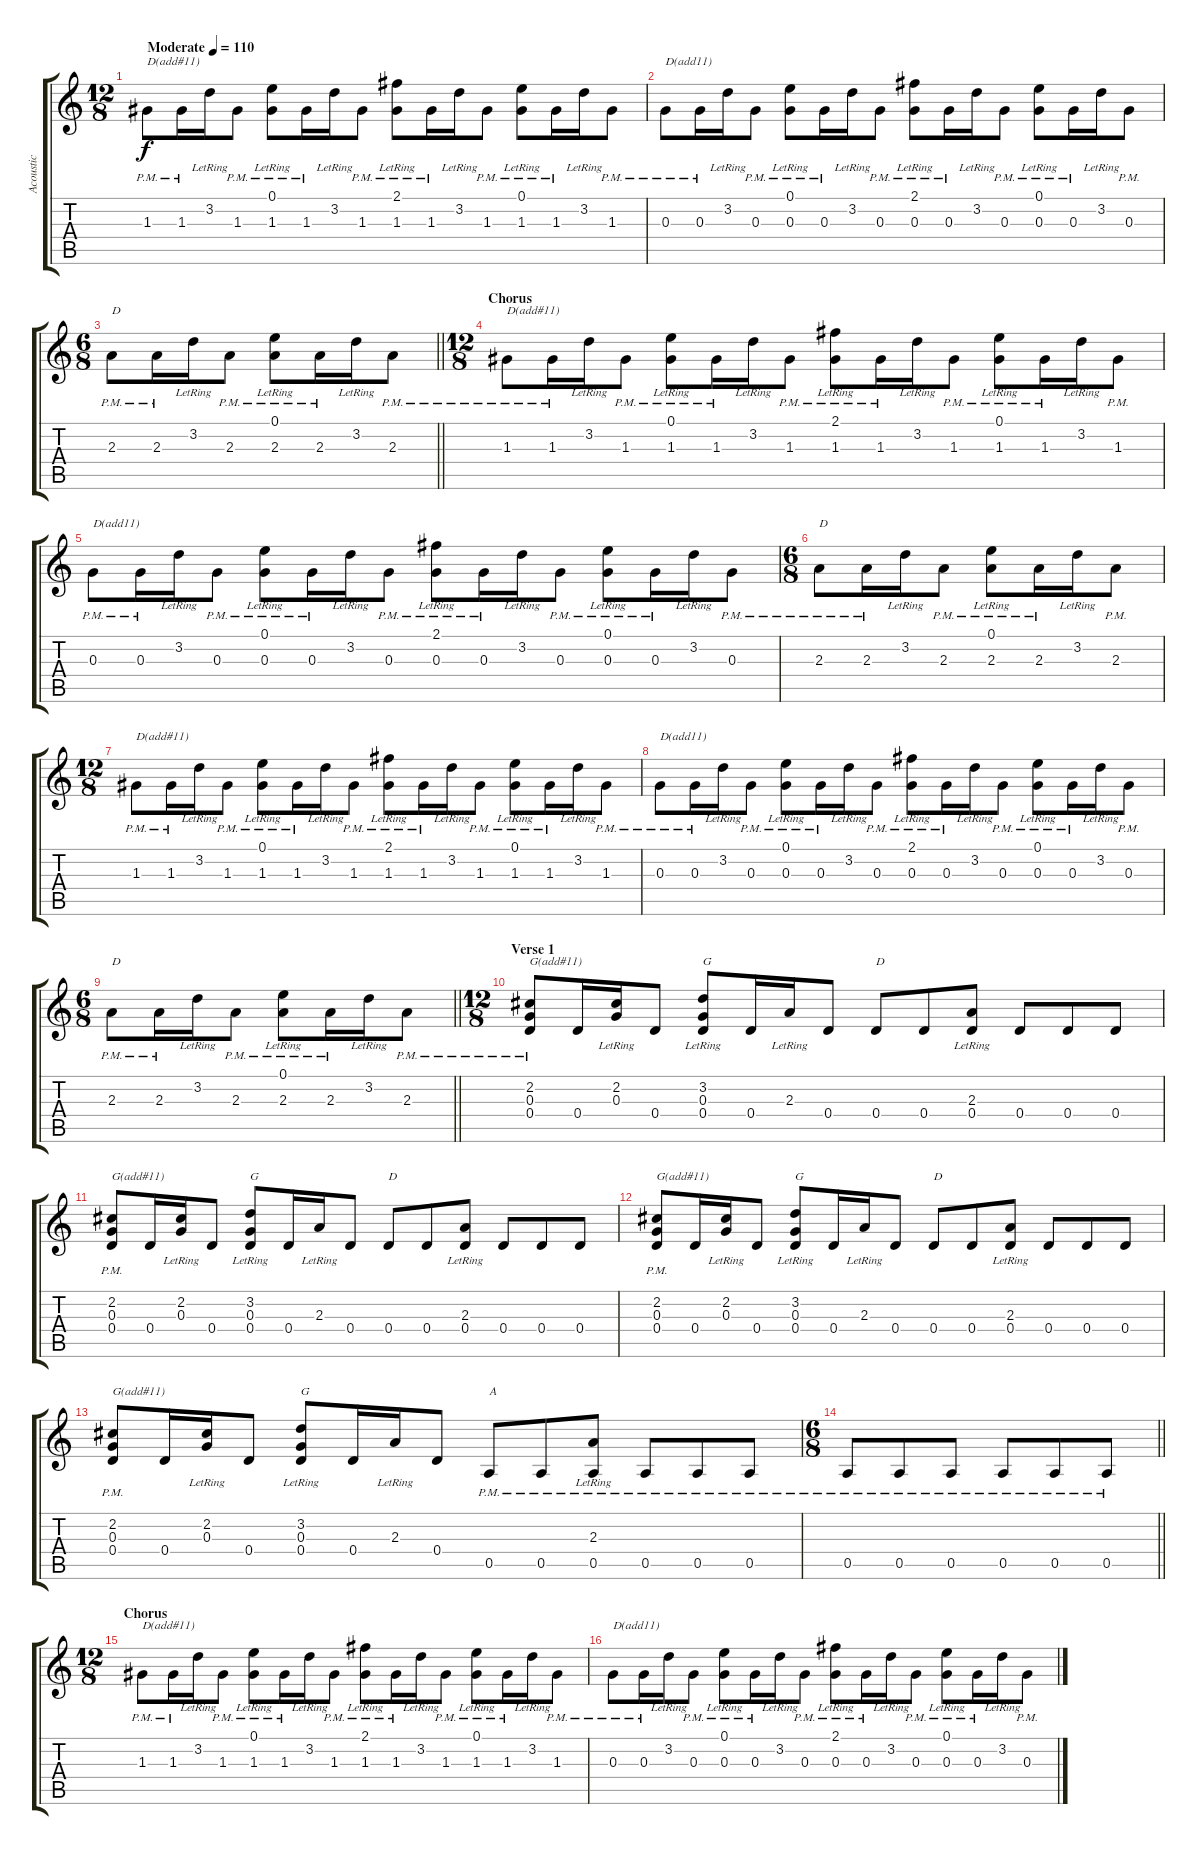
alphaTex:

\track ("Acoustic" "Acoustic") {instrument acousticguitarsteel}
\staff {score tabs}
\tuning (E4 B3 G3 D3 A2 E2) {hide}
\ts (12 8)
\tempo (110 "Moderate")
\clef g2
\ks c
1.3{pm}.8{txt "D(add#11)" dy f instrument acousticguitarsteel} 1.3{pm}.16 3.2{lr}.16 1.3{pm}.8 (0.1{lr} 1.3{pm}).8 1.3{pm}.16 3.2{lr}.16 1.3{pm}.8 (2.1{lr} 1.3{pm}).8 1.3{pm}.16 3.2{lr}.16 1.3{pm}.8 (0.1{lr} 1.3{pm}).8 1.3{pm}.16 3.2{lr}.16 1.3{pm}.8 |
0.3{pm}.8{txt "D(add11)"} 0.3{pm}.16 3.2{lr}.16 0.3{pm}.8 (0.1{lr} 0.3{pm}).8 0.3{pm}.16 3.2{lr}.16 0.3{pm}.8 (2.1{lr} 0.3{pm}).8 0.3{pm}.16 3.2{lr}.16 0.3{pm}.8 (0.1{lr} 0.3{pm}).8 0.3{pm}.16 3.2{lr}.16 0.3{pm}.8 |
\ts (6 8)
\barLineRight lightlight
2.3{pm}.8{txt "D"} 2.3{pm}.16 3.2{lr}.16 2.3{pm}.8 (0.1{lr} 2.3{pm}).8 2.3{pm}.16 3.2{lr}.16 2.3{pm}.8 |
\ts (12 8)
\section ("" "Chorus")
1.3{pm}.8{txt "D(add#11)"} 1.3{pm}.16 3.2{lr}.16 1.3{pm}.8 (0.1{lr} 1.3{pm}).8 1.3{pm}.16 3.2{lr}.16 1.3{pm}.8 (2.1{lr} 1.3{pm}).8 1.3{pm}.16 3.2{lr}.16 1.3{pm}.8 (0.1{lr} 1.3{pm}).8 1.3{pm}.16 3.2{lr}.16 1.3{pm}.8 |
0.3{pm}.8{txt "D(add11)"} 0.3{pm}.16 3.2{lr}.16 0.3{pm}.8 (0.1{lr} 0.3{pm}).8 0.3{pm}.16 3.2{lr}.16 0.3{pm}.8 (2.1{lr} 0.3{pm}).8 0.3{pm}.16 3.2{lr}.16 0.3{pm}.8 (0.1{lr} 0.3{pm}).8 0.3{pm}.16 3.2{lr}.16 0.3{pm}.8 |
\ts (6 8)
2.3{pm}.8{txt "D"} 2.3{pm}.16 3.2{lr}.16 2.3{pm}.8 (0.1{lr} 2.3{pm}).8 2.3{pm}.16 3.2{lr}.16 2.3{pm}.8 |
\ts (12 8)
1.3{pm}.8{txt "D(add#11)"} 1.3{pm}.16 3.2{lr}.16 1.3{pm}.8 (0.1{lr} 1.3{pm}).8 1.3{pm}.16 3.2{lr}.16 1.3{pm}.8 (2.1{lr} 1.3{pm}).8 1.3{pm}.16 3.2{lr}.16 1.3{pm}.8 (0.1{lr} 1.3{pm}).8 1.3{pm}.16 3.2{lr}.16 1.3{pm}.8 |
0.3{pm}.8{txt "D(add11)"} 0.3{pm}.16 3.2{lr}.16 0.3{pm}.8 (0.1{lr} 0.3{pm}).8 0.3{pm}.16 3.2{lr}.16 0.3{pm}.8 (2.1{lr} 0.3{pm}).8 0.3{pm}.16 3.2{lr}.16 0.3{pm}.8 (0.1{lr} 0.3{pm}).8 0.3{pm}.16 3.2{lr}.16 0.3{pm}.8 |
\ts (6 8)
\barLineRight lightlight
2.3{pm}.8{txt "D"} 2.3{pm}.16 3.2{lr}.16 2.3{pm}.8 (0.1{lr} 2.3{pm}).8 2.3{pm}.16 3.2{lr}.16 2.3{pm}.8 |
\ts (12 8)
\section ("" "Verse 1")
(2.2 0.3{pm} 0.4).8{txt "G(add#11)"} 0.4.16 (2.2{lr} 0.3).16 0.4.8 (3.2{lr} 0.3 0.4).8{txt "G"} 0.4.16 2.3{lr}.16 0.4.8 0.4.8{txt "D"} 0.4.8 (2.3{lr} 0.4).8 0.4.8 0.4.8 0.4.8 |
(2.2 0.3{pm} 0.4).8{txt "G(add#11)"} 0.4.16 (2.2{lr} 0.3).16 0.4.8 (3.2{lr} 0.3 0.4).8{txt "G"} 0.4.16 2.3{lr}.16 0.4.8 0.4.8{txt "D"} 0.4.8 (2.3{lr} 0.4).8 0.4.8 0.4.8 0.4.8 |
(2.2 0.3{pm} 0.4).8{txt "G(add#11)"} 0.4.16 (2.2{lr} 0.3).16 0.4.8 (3.2{lr} 0.3 0.4).8{txt "G"} 0.4.16 2.3{lr}.16 0.4.8 0.4.8{txt "D"} 0.4.8 (2.3{lr} 0.4).8 0.4.8 0.4.8 0.4.8 |
(2.2 0.3{pm} 0.4).8{txt "G(add#11)"} 0.4.16 (2.2{lr} 0.3).16 0.4.8 (3.2{lr} 0.3 0.4).8{txt "G"} 0.4.16 2.3{lr}.16 0.4.8 0.5{pm}.8{txt "A"} 0.5{pm}.8 (2.3{lr} 0.5{pm}).8 0.5{pm}.8 0.5{pm}.8 0.5{pm}.8 |
\ts (6 8)
\barLineRight lightlight
0.5{pm}.8 0.5{pm}.8 0.5{pm}.8 0.5{pm}.8 0.5{pm}.8 0.5{pm}.8 |
\ts (12 8)
\section ("" "Chorus")
1.3{pm}.8{txt "D(add#11)"} 1.3{pm}.16 3.2{lr}.16 1.3{pm}.8 (0.1{lr} 1.3{pm}).8 1.3{pm}.16 3.2{lr}.16 1.3{pm}.8 (2.1{lr} 1.3{pm}).8 1.3{pm}.16 3.2{lr}.16 1.3{pm}.8 (0.1{lr} 1.3{pm}).8 1.3{pm}.16 3.2{lr}.16 1.3{pm}.8 |
0.3{pm}.8{txt "D(add11)"} 0.3{pm}.16 3.2{lr}.16 0.3{pm}.8 (0.1{lr} 0.3{pm}).8 0.3{pm}.16 3.2{lr}.16 0.3{pm}.8 (2.1{lr} 0.3{pm}).8 0.3{pm}.16 3.2{lr}.16 0.3{pm}.8 (0.1{lr} 0.3{pm}).8 0.3{pm}.16 3.2{lr}.16 0.3{pm}.8
